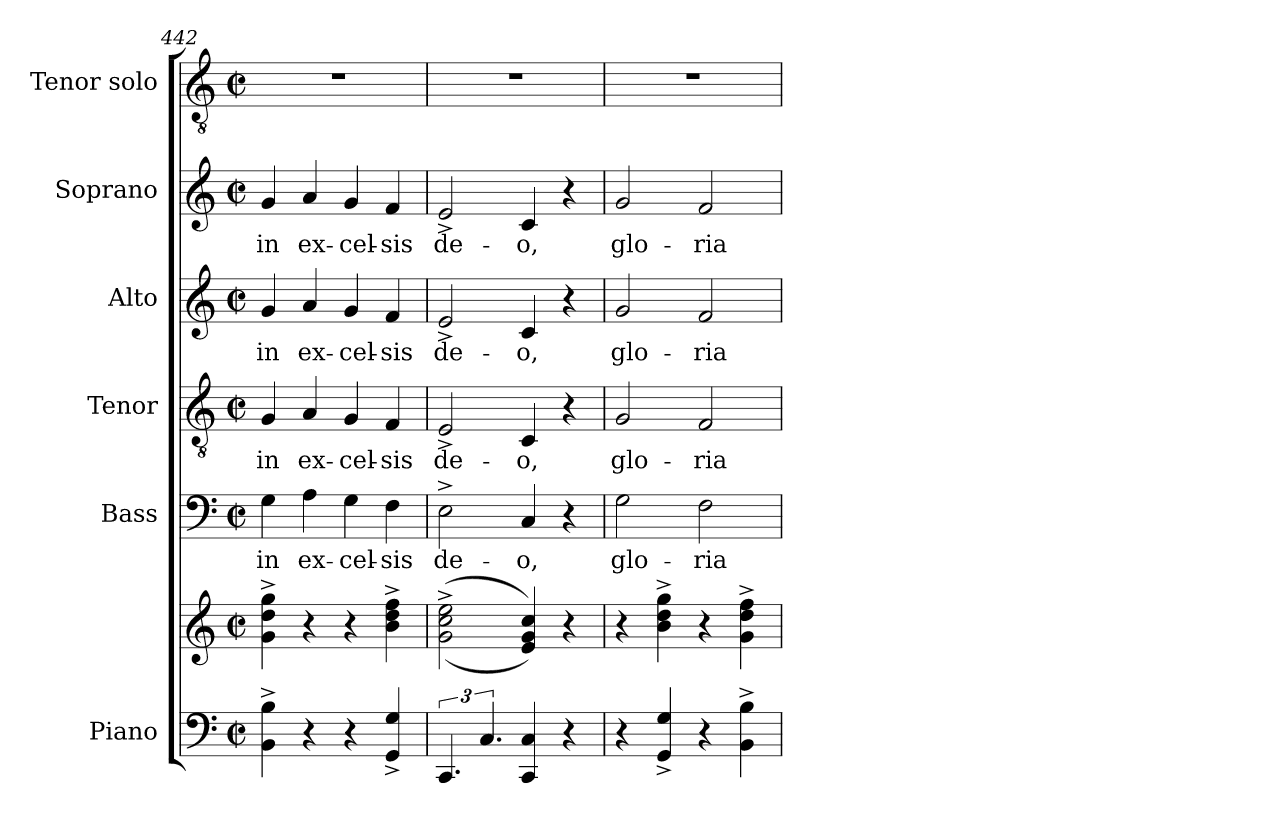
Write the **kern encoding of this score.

**kern	**kern	**kern	**text	**kern	**text	**kern	**text	**kern	**text	**kern
*part6	*part6	*part5	*part5	*part4	*part4	*part3	*part3	*part2	*part2	*part1
*staff7	*staff6	*staff5	*staff5	*staff4	*staff4	*staff3	*staff3	*staff2	*staff2	*staff1
*I"Piano	*	*I"Bass	*	*I"Tenor	*	*I"Alto	*	*I"Soprano	*	*I"Tenor solo
*I'Pno.	*	*I'B.	*	*I'T.	*	*I'A.	*	*I'S.	*	*I'T.s
*clefF4	*clefG2	*clefF4	*	*clefGv2	*	*clefG2	*	*clefG2	*	*clefGv2
*k[]	*k[]	*k[]	*	*k[]	*	*k[]	*	*k[]	*	*k[]
*M2/2	*M2/2	*M2/2	*	*M2/2	*	*M2/2	*	*M2/2	*	*M2/2
*met(c|)	*met(c|)	*met(c|)	*	*met(c|)	*	*met(c|)	*	*met(c|)	*	*met(c|)
=442	=442	=442	=442	=442	=442	=442	=442	=442	=442	=442
!	!	!	!LO:LY:b	!	!LO:LY:b	!	!LO:LY:b	!	!LO:LY:b	!
4BB\^ 4B\^	4g\^ 4dd\^ 4gg\^	4G\	in	4G/	in	4g/	in	4g/	in	1r
!	!	!	!LO:LY:b	!	!LO:LY:b	!	!LO:LY:b	!	!LO:LY:b	!
4r	4r	4A\	ex-	4A/	ex-	4a/	ex-	4a/	ex-	.
!	!	!	!LO:LY:b	!	!LO:LY:b	!	!LO:LY:b	!	!LO:LY:b	!
4r	4r	4G\	-cel-	4G/	-cel-	4g/	-cel-	4g/	-cel-	.
!	!	!	!LO:LY:b	!	!LO:LY:b	!	!LO:LY:b	!	!LO:LY:b	!
4GG/^ 4G/^	4b\^ 4dd\^ 4ff\^	4F\	-sis	4F/	-sis	4f/	-sis	4f/	-sis	.
=443	=443	=443	=443	=443	=443	=443	=443	=443	=443	=443
!	!	!	!LO:LY:b	!	!LO:LY:b	!	!LO:LY:b	!	!LO:LY:b	!
6.CC/	(<(>2g\^ 2cc\^ 2ee\^	2E^\	de-	2E^/	de-	2e^/	de-	2e^/	de-	1r
6.C/	.	.	.	.	.	.	.	.	.	.
!	!	!	!LO:LY:b	!	!LO:LY:b	!	!LO:LY:b	!	!LO:LY:b	!
4CC/ 4C/	4e/ 4g/ 4cc/))	4C/	-o,	4C/	-o,	4c/	-o,	4c/	-o,	.
4r	4r	4r	.	4r	.	4r	.	4r	.	.
=444	=444	=444	=444	=444	=444	=444	=444	=444	=444	=444
!	!	!	!LO:LY:b	!	!LO:LY:b	!	!LO:LY:b	!	!LO:LY:b	!
4r	4r	2G\	glo-	2G/	glo-	2g/	glo-	2g/	glo-	1r
4GG/^ 4G/^	4b\^ 4dd\^ 4gg\^	.	.	.	.	.	.	.	.	.
!	!	!	!LO:LY:b	!	!LO:LY:b	!	!LO:LY:b	!	!LO:LY:b	!
4r	4r	2F\	-ria	2F/	-ria	2f/	-ria	2f/	-ria	.
4BB\^ 4B\^	4g\^ 4dd\^ 4ff\^	.	.	.	.	.	.	.	.	.
=	=	=	=	=	=	=	=	=	=	=
*-	*-	*-	*-	*-	*-	*-	*-	*-	*-	*-
